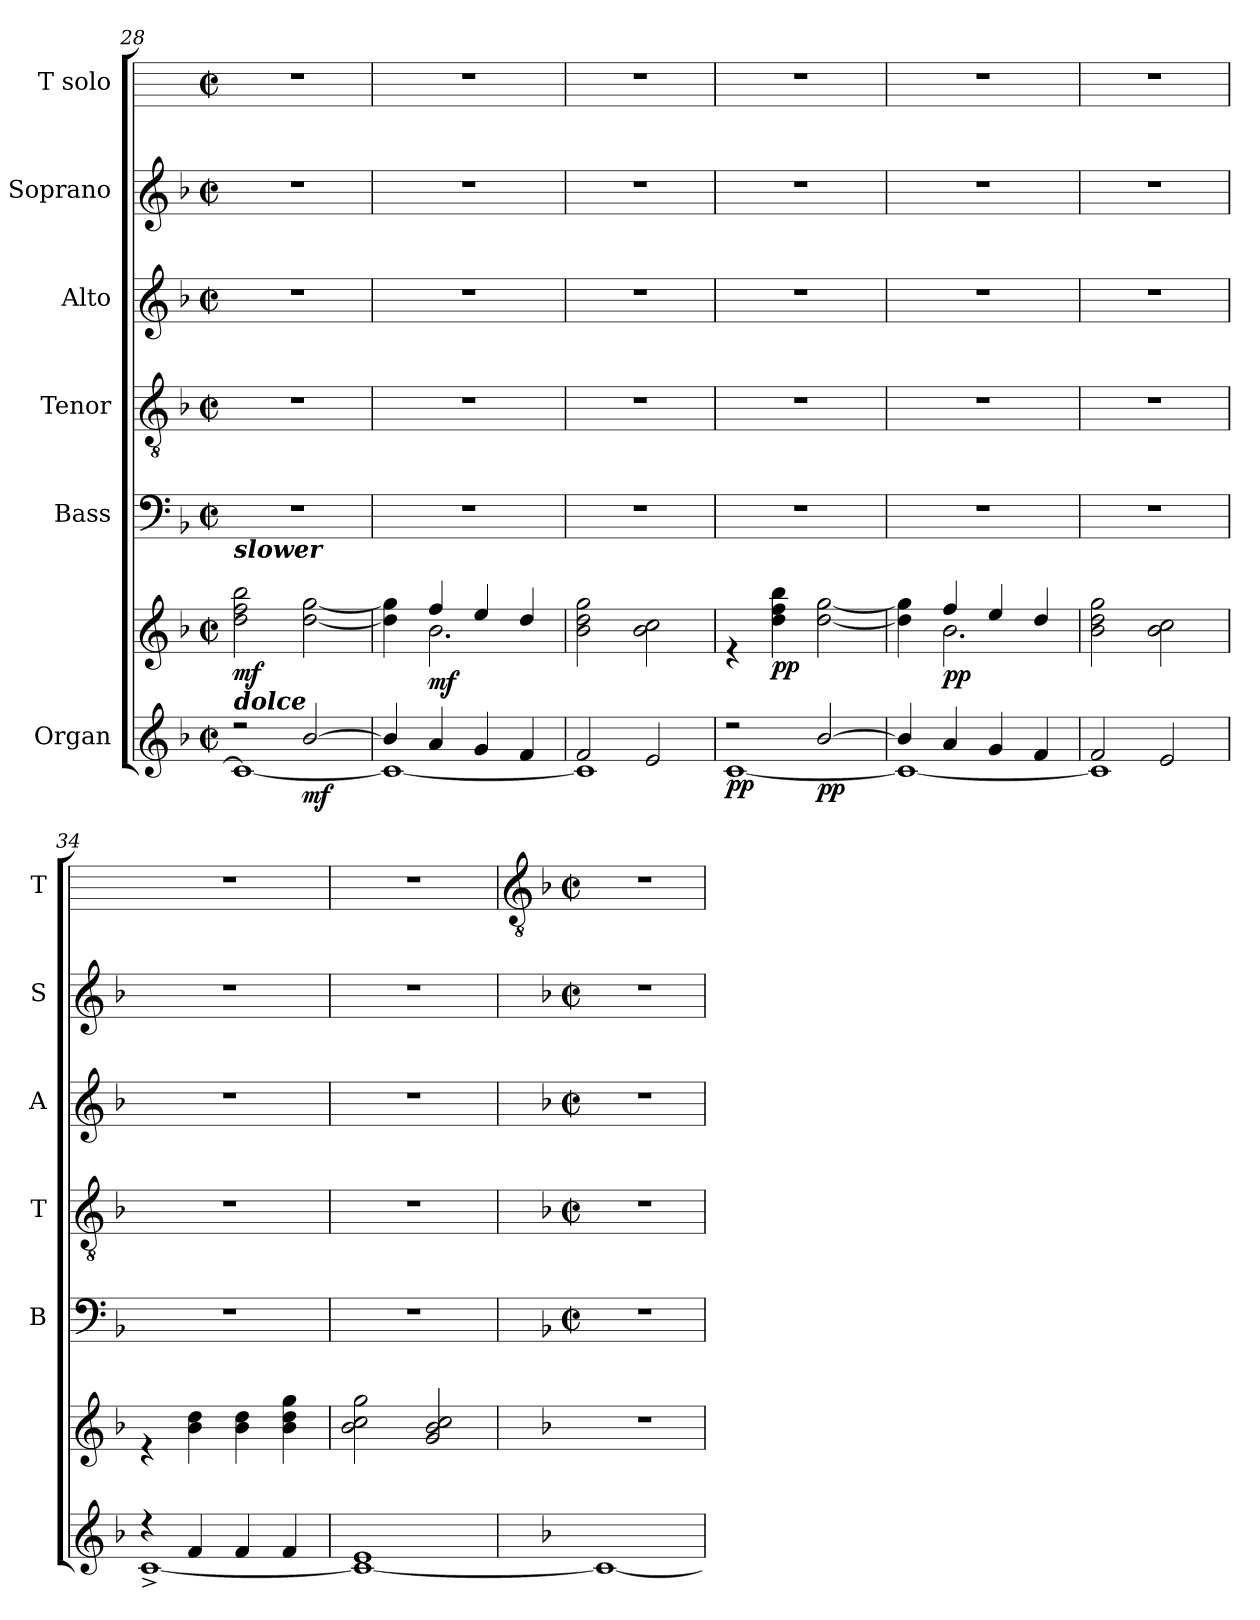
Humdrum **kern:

**kern	**kern	**dynam	**kern	**kern	**kern	**kern	**kern
*part6	*part6	*part6	*part5	*part4	*part3	*part2	*part1
*staff7	*staff6	*staff6/7	*staff5	*staff4	*staff3	*staff2	*staff1
*I"Organ	*	*	*I"Bass	*I"Tenor	*I"Alto	*I"Soprano	*I"T solo
*	*	*	*I'B	*I'T	*I'A	*I'S	*I'T
*clefG2	*clefG2	*	*clefF4	*clefGv2	*clefG2	*clefG2	*
*k[b-]	*k[b-]	*	*k[b-]	*k[b-]	*k[b-]	*k[b-]	*
*F:	*F:	*	*F:	*F:	*F:	*F:	*
*M2/2	*M2/2	*	*M2/2	*M2/2	*M2/2	*M2/2	*M2/2
*met(c|)	*met(c|)	*	*met(c|)	*met(c|)	*met(c|)	*met(c|)	*met(c|)
=28	=28	=28	=28	=28	=28	=28	=28
*^	*^	*	*	*	*	*	*
!	!	!LO:TX:a:Bi:t=slower	!	!	!	!	!	!	!
!LO:TX:a:Bi:t=dolce	!	!	!	!	!	!	!	!	!
!	!	!	!	!LO:DY:b	!	!	!	!	!
2r	1c\_	1ryy	2dd\ 2ff\ 2bb-\	mf	1r	1r	1r	1r	1r
!	!	!	!	!LO:DY:b=2	!	!	!	!	!
[2b-/	.	.	[2dd\ [2gg\	mf	.	.	.	.	.
=29	=29	=29	=29	=29	=29	=29	=29	=29	=29
4b-/]	1c\_	4ryy	4dd\] 4gg\]	.	1r	1r	1r	1r	1r
!	!	!	!	!LO:DY:b	!	!	!	!	!
4a/	.	4ff/	2.b-\	mf	.	.	.	.	.
4g/	.	4ee/	.	.	.	.	.	.	.
4f/	.	4dd/	.	.	.	.	.	.	.
=30	=30	=30	=30	=30	=30	=30	=30	=30	=30
2f/	1c\]	1ryy	2b-\ 2dd\ 2gg\	.	1r	1r	1r	1r	1r
2e/	.	.	2b-\ 2cc\	.	.	.	.	.	.
=31	=31	=31	=31	=31	=31	=31	=31	=31	=31
!	!	!	!	!LO:DY:b=2	!	!	!	!	!
2r	[1c\	1ryy	4r	pp	1r	1r	1r	1r	1r
!	!	!	!	!LO:DY:b	!	!	!	!	!
.	.	.	4dd\ 4ff\ 4bb-\	pp	.	.	.	.	.
!	!	!	!	!LO:DY:b=2	!	!	!	!	!
[2b-/	.	.	[2dd\ [2gg\	pp	.	.	.	.	.
=32	=32	=32	=32	=32	=32	=32	=32	=32	=32
4b-/]	1c\_	4ryy	4dd\] 4gg\]	.	1r	1r	1r	1r	1r
!	!	!	!	!LO:DY:b	!	!	!	!	!
4a/	.	4ff/	2.b-\	pp	.	.	.	.	.
4g/	.	4ee/	.	.	.	.	.	.	.
4f/	.	4dd/	.	.	.	.	.	.	.
=33	=33	=33	=33	=33	=33	=33	=33	=33	=33
2f/	1c\]	1ryy	2b-\ 2dd\ 2gg\	.	1r	1r	1r	1r	1r
2e/	.	.	2b-\ 2cc\	.	.	.	.	.	.
=34	=34	=34	=34	=34	=34	=34	=34	=34	=34
4r	[1c^\	1ryy	4r	.	1r	1r	1r	1r	1r
4f/	.	.	4b-\ 4dd\	.	.	.	.	.	.
4f/	.	.	4b-\ 4dd\	.	.	.	.	.	.
4f/	.	.	4b-\ 4dd\ 4gg\	.	.	.	.	.	.
=35	=35	=35	=35	=35	=35	=35	=35	=35	=35
1e/	1c\_	1ryy	2b-\ 2cc\ 2gg\	.	1r	1r	1r	1r	1r
.	.	.	2g/ 2b-/ 2cc/	.	.	.	.	.	.
*v	*v	*	*	*	*	*	*	*	*
*	*v	*v	*	*	*	*	*	*
!!LO:LB:g=z
=36	=36	=36	=36	=36	=36	=36	=36
*	*	*	*	*	*	*	*clefGv2
*	*	*	*	*	*	*	*k[b-]
*	*	*	*	*	*	*	*F:
*	*	*	*M2/2	*M2/2	*M2/2	*M2/2	*M2/2
*	*	*	*met(c|)	*met(c|)	*met(c|)	*met(c|)	*met(c|)
1c_	1r	.	1r	1r	1r	1r	1r
=	=	=	=	=	=	=	=
*-	*-	*-	*-	*-	*-	*-	*-
